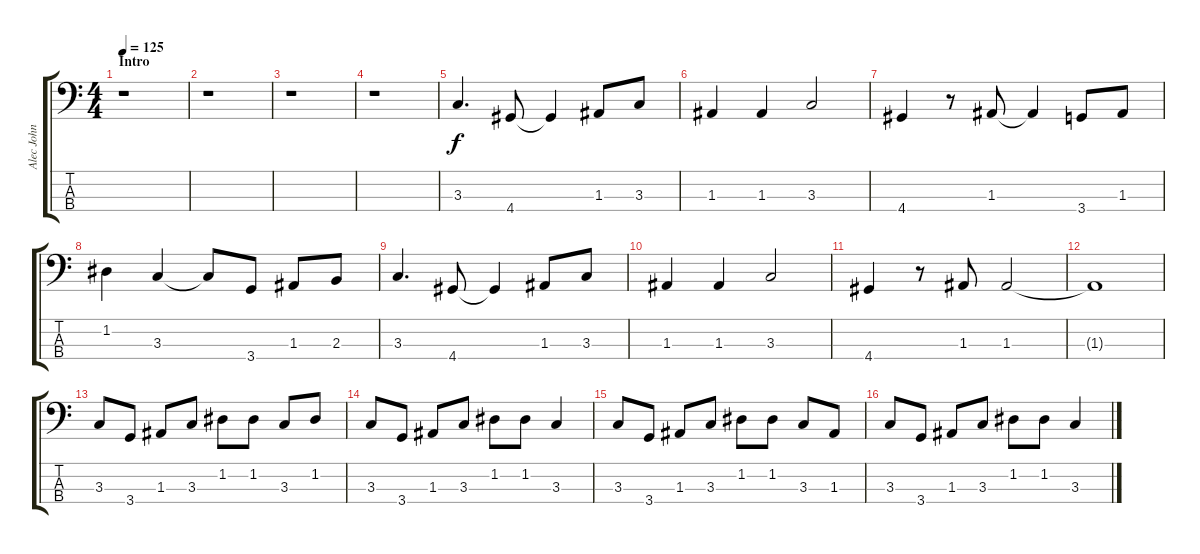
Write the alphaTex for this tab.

\track ("Alec John Such" "Alec John ") {instrument electricbassfinger}
\staff {score tabs}
\tuning (G2 D2 A1 E1) {hide}
\ts (4 4)
\section ("" "Intro")
\tempo 125
\clef f4
\ks c
r.1{dy f instrument electricbassfinger} |
r.1 |
r.1 |
r.1 |
3.3.4{d} 4.4.8 4.4{t}.4 1.3.8 3.3.8 |
1.3.4 1.3.4 3.3.2 |
4.4.4 r.8 1.3.8 1.3{t}.4 3.4.8 1.3.8 |
1.2.4 3.3.4 3.3{t}.8 3.4.8 1.3.8 2.3.8 |
3.3.4{d} 4.4.8 4.4{t}.4 1.3.8 3.3.8 |
1.3.4 1.3.4 3.3.2 |
4.4.4 r.8 1.3.8 1.3.2 |
1.3{t}.1 |
3.3.8 3.4.8 1.3.8 3.3.8 1.2.8 1.2.8 3.3.8 1.2.8 |
3.3.8 3.4.8 1.3.8 3.3.8 1.2.8 1.2.8 3.3.4 |
3.3.8 3.4.8 1.3.8 3.3.8 1.2.8 1.2.8 3.3.8 1.3.8 |
3.3.8 3.4.8 1.3.8 3.3.8 1.2.8 1.2.8 3.3.4
